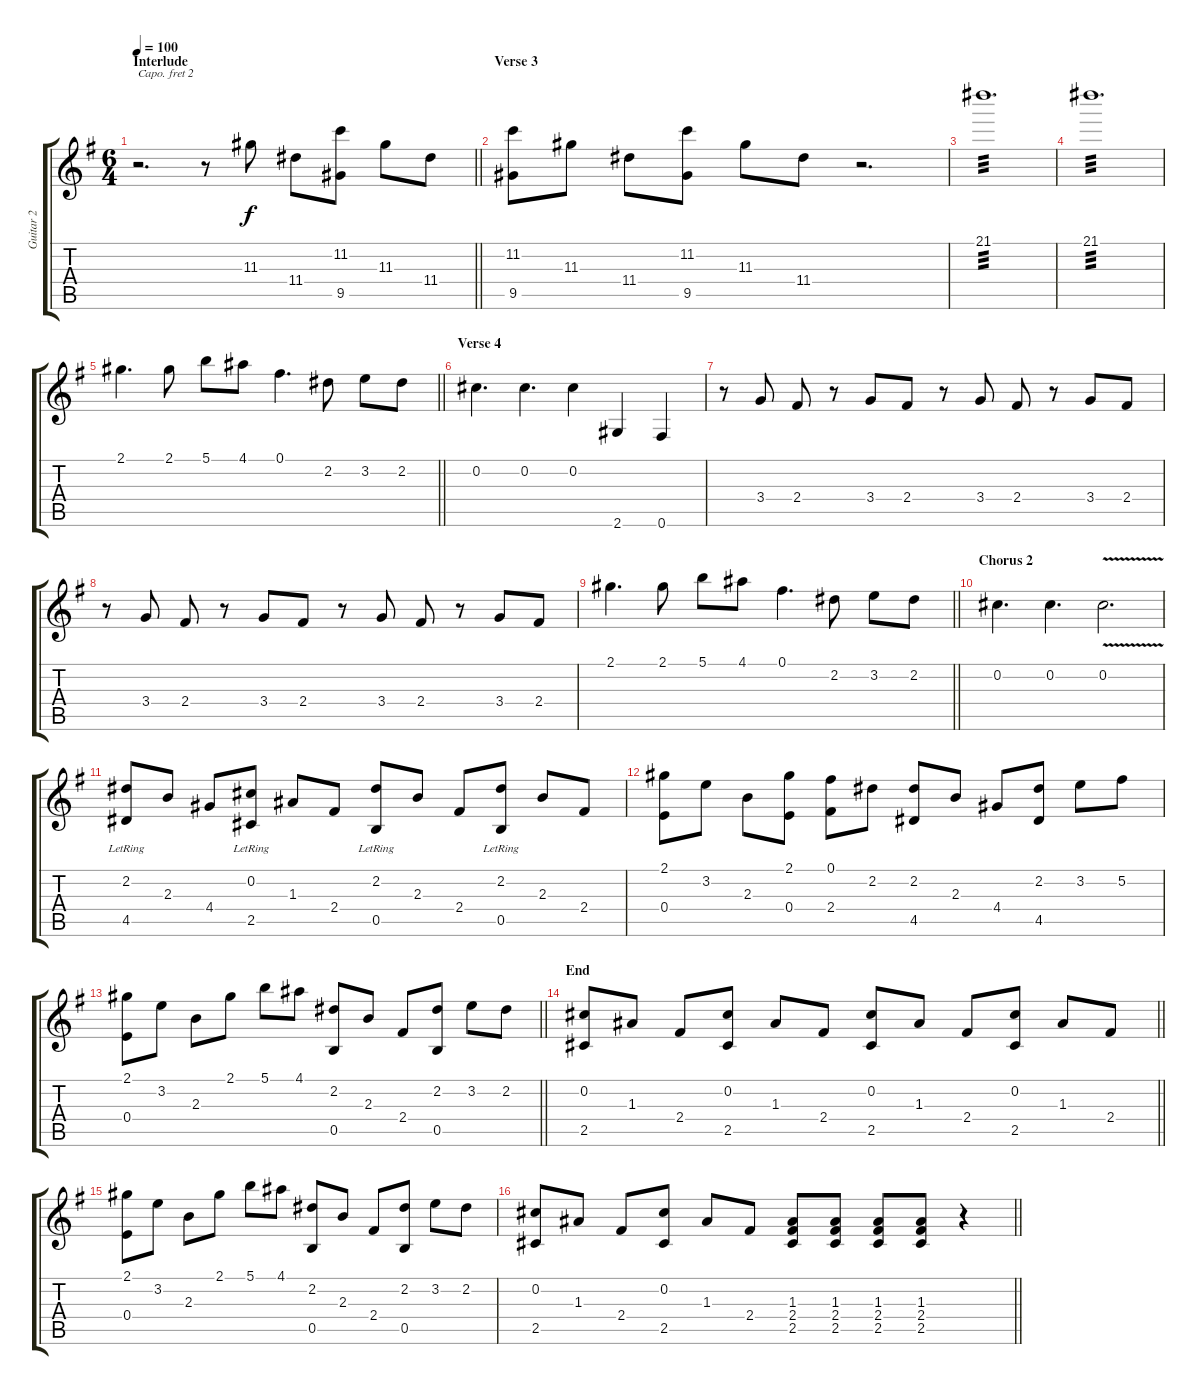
\track ("Guitar 2" "Guitar 2") {instrument acousticguitarsteel}
\staff {score tabs}
\capo 2
\tuning (E4 B3 G3 D3 A2 E2) {hide}
\ts (6 4)
\section ("" "Interlude")
\tempo 100
\clef g2
\barLineRight lightlight
\ks g
r.2{d dy f} r.8 11.3.8 11.4.8 (11.2 9.5).8 11.3.8 11.4.8 |
\section ("" "Verse 3")
(11.2 9.5).8 11.3.8 11.4.8 (11.2 9.5).8 11.3.8 11.4.8 r.2{d} |
21.1.1{d tp 3} |
21.1.1{d tp 3} |
\barLineRight lightlight
2.1.4{d} 2.1.8 5.1.8 4.1.8 0.1.4{d} 2.2.8 3.2.8 2.2.8 |
\section ("" "Verse 4")
0.2.4{d} 0.2.4{d} 0.2.4 2.6.4 0.6.4 |
r.8 3.4.8 2.4.8 r.8 3.4.8 2.4.8 r.8 3.4.8 2.4.8 r.8 3.4.8 2.4.8 |
r.8 3.4.8 2.4.8 r.8 3.4.8 2.4.8 r.8 3.4.8 2.4.8 r.8 3.4.8 2.4.8 |
\barLineRight lightlight
2.1.4{d} 2.1.8 5.1.8 4.1.8 0.1.4{d} 2.2.8 3.2.8 2.2.8 |
\section ("" "Chorus 2")
0.2.4{d} 0.2.4{d} 0.2{v}.2{d} |
(2.2{lr} 4.5{lr}).8 2.3.8 4.4.8 (0.2{lr} 2.5{lr}).8 1.3.8 2.4.8 (2.2{lr} 0.5{lr}).8 2.3.8 2.4.8 (2.2{lr} 0.5{lr}).8 2.3.8 2.4.8 |
(2.1 0.4).8 3.2.8 2.3.8 (2.1 0.4).8 (0.1 2.4).8 2.2.8 (2.2 4.5).8 2.3.8 4.4.8 (2.2 4.5).8 3.2.8 5.2.8 |
\barLineRight lightlight
(2.1 0.4).8 3.2.8 2.3.8 2.1.8 5.1.8 4.1.8 (2.2 0.5).8 2.3.8 2.4.8 (2.2 0.5).8 3.2.8 2.2.8 |
\section ("" "End")
\barLineRight lightlight
(0.2 2.5).8 1.3.8 2.4.8 (0.2 2.5).8 1.3.8 2.4.8 (0.2 2.5).8 1.3.8 2.4.8 (0.2 2.5).8 1.3.8 2.4.8 |
(2.1 0.4).8 3.2.8 2.3.8 2.1.8 5.1.8 4.1.8 (2.2 0.5).8 2.3.8 2.4.8 (2.2 0.5).8 3.2.8 2.2.8 |
\barLineRight lightlight
(0.2 2.5).8 1.3.8 2.4.8 (0.2 2.5).8 1.3.8 2.4.8 (1.3 2.4 2.5).8 (1.3 2.4 2.5).8 (1.3 2.4 2.5).8 (1.3 2.4 2.5).8 r.4
